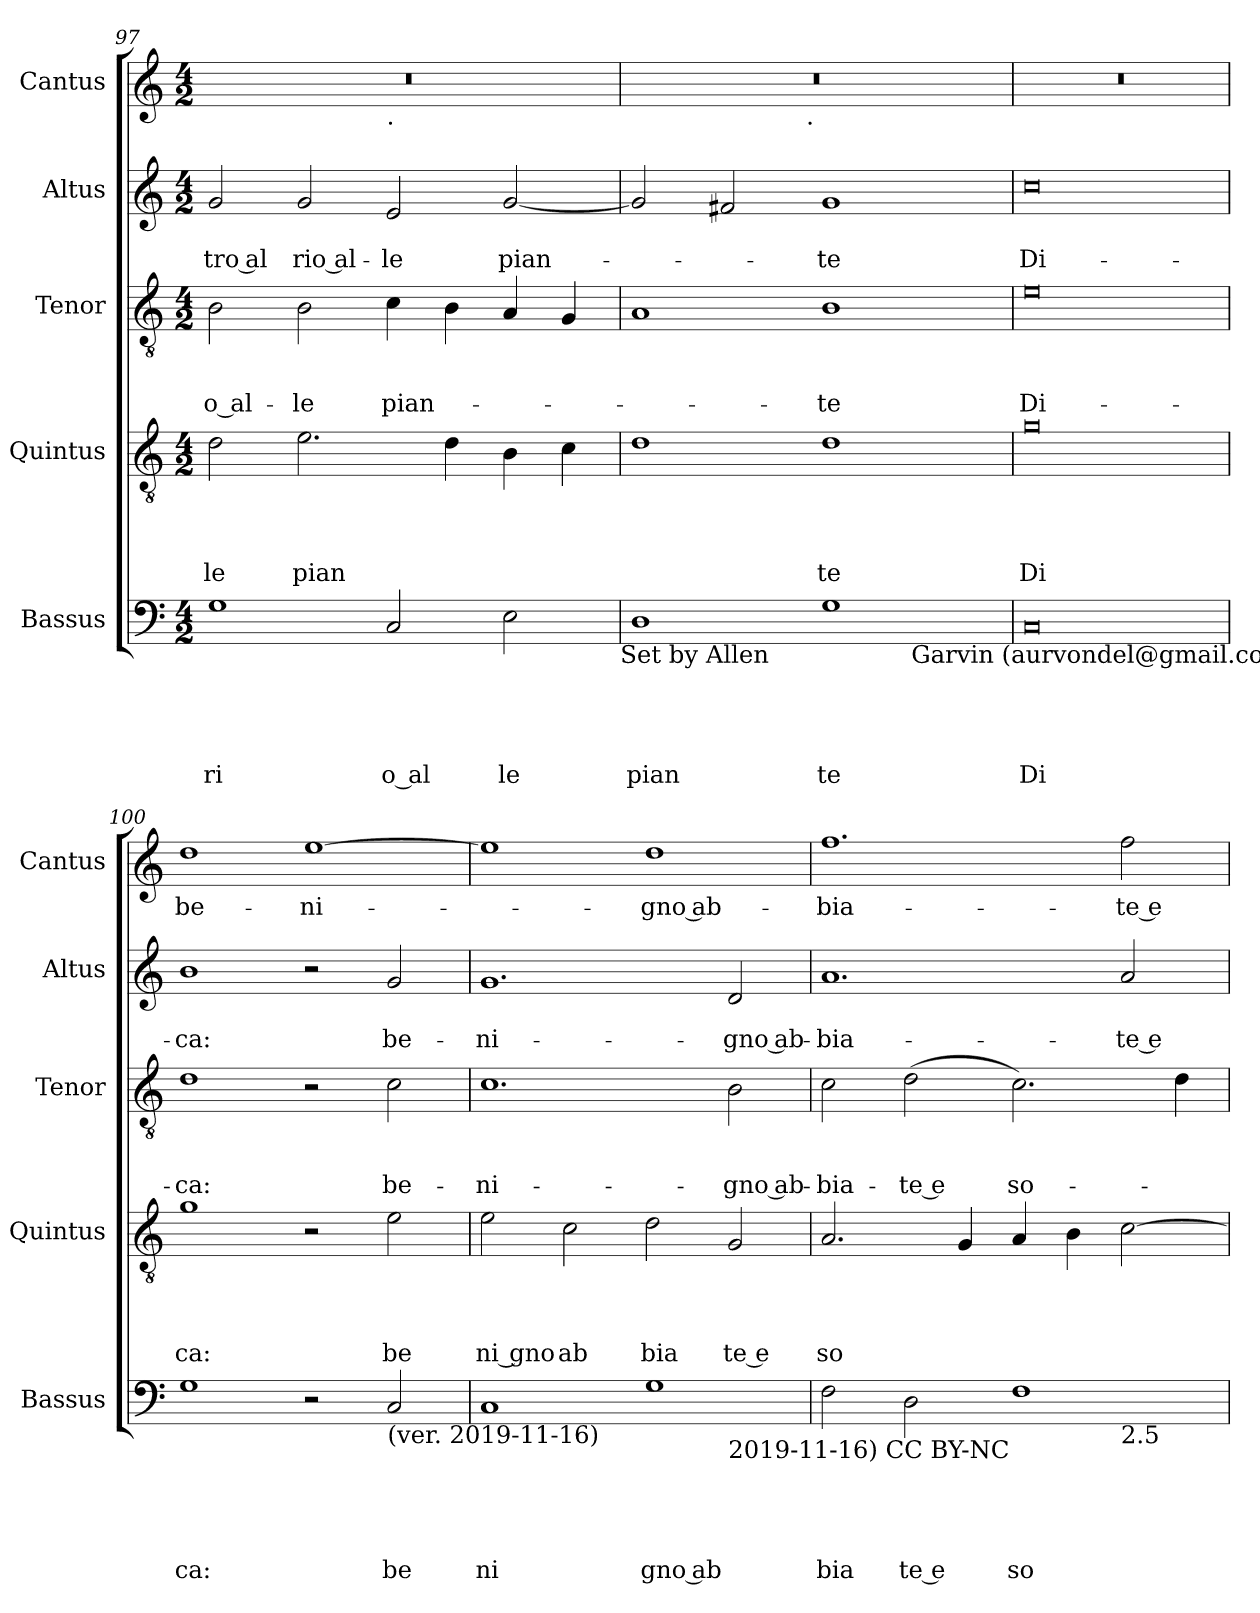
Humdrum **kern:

**kern	**text	**text	**text	**text	**text	**kern	**text	**text	**text	**text	**kern	**text	**text	**text	**kern	**text	**text	**kern	**text
*part5	*part5	*part5	*part5	*part5	*part5	*part4	*part4	*part4	*part4	*part4	*part3	*part3	*part3	*part3	*part2	*part2	*part2	*part1	*part1
*staff5	*staff5	*staff5	*staff5	*staff5	*staff5	*staff4	*staff4	*staff4	*staff4	*staff4	*staff3	*staff3	*staff3	*staff3	*staff2	*staff2	*staff2	*staff1	*staff1
*I"Bassus	*	*	*	*	*	*I"Quintus	*	*	*	*	*I"Tenor	*	*	*	*I"Altus	*	*	*I"Cantus	*
*I'Bassus	*	*	*	*	*	*I'Quintus	*	*	*	*	*I'Tenor	*	*	*	*I'Altus	*	*	*I'Cantus	*
*clefF4	*	*	*	*	*	*clefGv2	*	*	*	*	*clefGv2	*	*	*	*clefG2	*	*	*clefG2	*
*k[]	*	*	*	*	*	*k[]	*	*	*	*	*k[]	*	*	*	*k[]	*	*	*k[]	*
*C:	*	*	*	*	*	*C:	*	*	*	*	*C:	*	*	*	*C:	*	*	*C:	*
*M4/2	*	*	*	*	*	*M4/2	*	*	*	*	*M4/2	*	*	*	*M4/2	*	*	*M4/2	*
=97	=97	=97	=97	=97	=97	=97	=97	=97	=97	=97	=97	=97	=97	=97	=97	=97	=97	=97	=97
!	!	!	!	!	!LO:LY:b	!	!	!	!	!LO:LY:b	!	!	!	!LO:LY:b:rj	!	!	!LO:LY:b:rj	!	!
*	*	*	*	*	*	*	*	*	*	*	*	*	*	*	*	*	*	*^	*
1G	.	.	.	.	ri	2d\	.	.	.	le	2B\	.	.	-o al-	2g/	.	-tro al	0r	1ryy	.
!	!	!	!	!	!	!	!	!	!	!LO:LY:b	!	!	!	!LO:LY:b	!	!	!LO:LY:b:rj	!	!	!
.	.	.	.	.	.	2.e\	.	.	.	pian	2B\	.	.	-le	2g/	.	rio al-	.	.	.
!	!	!	!	!	!	!	!	!	!	!	!	!	!	!	!	!	!	!	!LO:TX:b:t=.	!
!	!	!	!	!	!LO:LY:b:rj	!	!	!	!	!	!	!	!	!LO:LY:b	!	!	!LO:LY:b	!	!	!
2C/	.	.	.	.	o al	.	.	.	.	.	4c\	.	.	pian-	2e/	.	-le	.	1ryy	.
.	.	.	.	.	.	4d\	.	.	.	.	4B\	.	.	.	.	.	.	.	.	.
!	!	!	!	!	!LO:LY:b	!	!	!	!	!	!	!	!	!	!	!	!LO:LY:b	!	!	!
2E\	.	.	.	.	le	4B\	.	.	.	.	4A/	.	.	.	[<2g/	.	pian-	.	.	.
.	.	.	.	.	.	4c\	.	.	.	.	4G/	.	.	.	.	.	.	.	.	.
!LO:TX:b:t=Set by Allen	!	!	!	!	!	!	!	!	!	!	!	!	!	!	!	!	!	!	!	!
=98	=98	=98	=98	=98	=98	=98	=98	=98	=98	=98	=98	=98	=98	=98	=98	=98	=98	=98	=98	=98
!	!	!	!	!	!LO:LY:b	!	!	!	!	!	!	!	!	!	!	!	!	!	!	!
*^	*	*	*	*	*	*	*	*	*	*	*	*	*	*	*	*	*	*	*	*
1D	1.ryy	.	.	.	.	pian	1d	.	.	.	.	1A	.	.	.	2g/]	.	.	0r	2ryy	.
.	.	.	.	.	.	.	.	.	.	.	.	.	.	.	.	2f#/	.	.	.	4...ryy	.
!	!	!	!	!	!	!	!	!	!	!	!	!	!	!	!	!	!	!	!	!LO:TX:b:t=.	!
.	.	.	.	.	.	.	.	.	.	.	.	.	.	.	.	.	.	.	.	1ryy	.
!	!	!	!	!	!	!LO:LY:b	!	!	!	!	!LO:LY:b	!	!	!	!LO:LY:b	!	!	!LO:LY:b	!	!	!
1G	.	.	.	.	.	te	1d	.	.	.	te	1B	.	.	-te	1g	.	-te	.	.	.
!	!LO:TX:b:t=Garvin (aurvondel@gmail.com)	!	!	!	!	!	!	!	!	!	!	!	!	!	!	!	!	!	!	!	!
.	2ryy	.	.	.	.	.	.	.	.	.	.	.	.	.	.	.	.	.	.	.	.
.	.	.	.	.	.	.	.	.	.	.	.	.	.	.	.	.	.	.	.	32ryy	.
=99	=99	=99	=99	=99	=99	=99	=99	=99	=99	=99	=99	=99	=99	=99	=99	=99	=99	=99	=99	=99	=99
!	!	!	!	!	!	!LO:LY:b	!	!	!	!	!LO:LY:b	!	!	!	!LO:LY:b	!	!	!LO:LY:b	!	!	!
*v	*v	*	*	*	*	*	*	*	*	*	*	*	*	*	*	*	*	*	*v	*v	*
0C	.	.	.	.	Di	0g	.	.	.	Di	0e	.	.	Di-	0cc	.	Di-	0r	.
=100	=100	=100	=100	=100	=100	=100	=100	=100	=100	=100	=100	=100	=100	=100	=100	=100	=100	=100	=100
!	!	!	!	!	!LO:LY:b	!	!	!	!	!LO:LY:b	!	!	!	!LO:LY:b	!	!	!LO:LY:b	!	!LO:LY:b
1G	.	.	.	.	ca:	1g	.	.	.	ca:	1d	.	.	-ca:	1b	.	-ca:	1dd	be-
!	!	!	!	!	!	!	!	!	!	!	!	!	!	!	!	!	!	!	!LO:LY:b
2r	.	.	.	.	.	2r	.	.	.	.	2r	.	.	.	2r	.	.	[>1ee	-ni-
!LO:TX:b:t=(ver. 2019-11-16)	!	!	!	!	!	!	!	!	!	!	!	!	!	!	!	!	!	!	!
!	!	!	!	!	!LO:LY:b	!	!	!	!	!LO:LY:b	!	!	!	!LO:LY:b	!	!	!LO:LY:b	!	!
2C/	.	.	.	.	be	2e\	.	.	.	be	2c\	.	.	be-	2g/	.	be-	.	.
=101	=101	=101	=101	=101	=101	=101	=101	=101	=101	=101	=101	=101	=101	=101	=101	=101	=101	=101	=101
!	!	!	!	!	!LO:LY:b	!	!	!	!	!LO:LY:b	!	!	!	!LO:LY:b	!	!	!LO:LY:b	!	!
*^	*	*	*	*	*	*	*	*	*	*	*	*	*	*	*	*	*	*	*
1C	1.ryy	.	.	.	.	ni	2e\	.	.	.	ni gno	1.c	.	.	-ni-	1.g	.	-ni-	1ee]	.
!	!	!	!	!	!	!	!	!	!	!	!LO:LY:b	!	!	!	!	!	!	!	!	!
.	.	.	.	.	.	.	2c\	.	.	.	ab	.	.	.	.	.	.	.	.	.
!	!	!	!	!	!	!LO:LY:b:rj	!	!	!	!	!LO:LY:b	!	!	!	!	!	!	!	!	!LO:LY:b:rj
1G	.	.	.	.	.	gno ab	2d\	.	.	.	bia	.	.	.	.	.	.	.	1dd	-gno ab-
!	!LO:TX:b:t=2019-11-16) CC BY-NC	!	!	!	!	!	!	!	!	!	!	!	!	!	!	!	!	!	!	!
!	!	!	!	!	!	!	!	!	!	!	!LO:LY:b:rj	!	!	!	!LO:LY:b:rj	!	!	!LO:LY:b:rj	!	!
.	2ryy	.	.	.	.	.	2G/	.	.	.	te e	2B\	.	.	-gno ab-	2d/	.	-gno ab-	.	.
=102	=102	=102	=102	=102	=102	=102	=102	=102	=102	=102	=102	=102	=102	=102	=102	=102	=102	=102	=102	=102
!	!	!	!	!	!	!LO:LY:b	!	!	!	!	!LO:LY:b	!	!	!	!LO:LY:b	!	!	!LO:LY:b	!	!LO:LY:b
2F\	1.ryy	.	.	.	.	bia	2.A/	.	.	.	so	2c\	.	.	-bia-	1.a	.	-bia-	1.ff	-bia-
!	!	!	!	!	!	!LO:LY:b:rj	!	!	!	!	!	!	!	!	!LO:LY:b:rj	!	!	!	!	!
2D\	.	.	.	.	.	te e	.	.	.	.	.	(<2d\	.	.	-te e	.	.	.	.	.
.	.	.	.	.	.	.	4G/	.	.	.	.	.	.	.	.	.	.	.	.	.
!	!	!	!	!	!	!LO:LY:b	!	!	!	!	!	!	!	!	!LO:LY:b	!	!	!	!	!
1F	.	.	.	.	.	so	4A/	.	.	.	.	2.c\)	.	.	so-	.	.	.	.	.
.	.	.	.	.	.	.	4B\	.	.	.	.	.	.	.	.	.	.	.	.	.
!	!LO:TX:b:t=2.5	!	!	!	!	!	!	!	!	!	!	!	!	!	!	!	!	!	!	!
!	!	!	!	!	!	!	!	!	!	!	!	!	!	!	!	!	!	!LO:LY:b:rj	!	!LO:LY:b:rj
.	2ryy	.	.	.	.	.	[>2c\	.	.	.	.	.	.	.	.	2a/	.	-te e	2ff\	-te e
.	.	.	.	.	.	.	.	.	.	.	.	4d\	.	.	.	.	.	.	.	.
*v	*v	*	*	*	*	*	*	*	*	*	*	*	*	*	*	*	*	*	*	*
=	=	=	=	=	=	=	=	=	=	=	=	=	=	=	=	=	=	=	=
*-	*-	*-	*-	*-	*-	*-	*-	*-	*-	*-	*-	*-	*-	*-	*-	*-	*-	*-	*-
